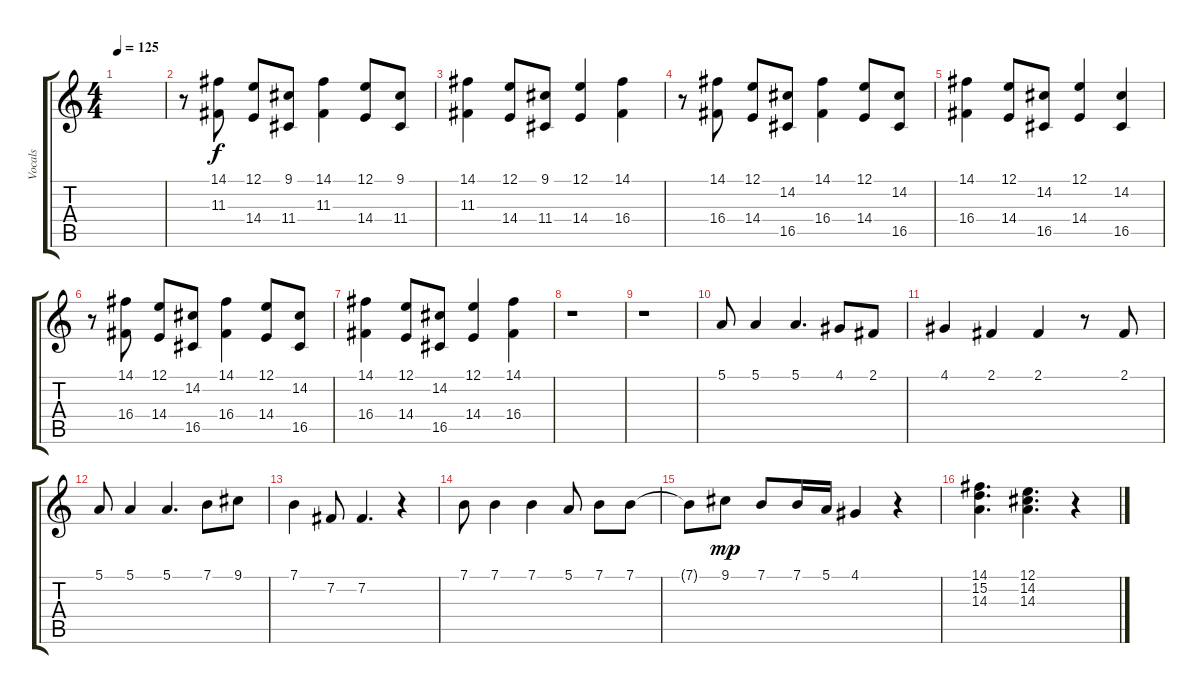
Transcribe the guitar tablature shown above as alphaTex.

\track ("Vocals" "Vocals") {instrument flute}
\staff {score tabs}
\tuning (E4 B3 G3 D3 A2 E2) {hide}
\ts (4 4)
\tempo 125
\clef g2
\ks c
|
r.8 (14.1 11.3).8 (12.1 14.4).8 (9.1 11.4).8 (14.1 11.3).4 (12.1 14.4).8 (9.1 11.4).8 |
(14.1 11.3).4 (12.1 14.4).8 (9.1 11.4).8 (12.1 14.4).4 (14.1 16.4).4 |
r.8 (14.1 16.4).8 (12.1 14.4).8 (14.2 16.5).8 (14.1 16.4).4 (12.1 14.4).8 (14.2 16.5).8 |
(14.1 16.4).4 (12.1 14.4).8 (14.2 16.5).8 (12.1 14.4).4 (14.2 16.5).4 |
r.8 (14.1 16.4).8 (12.1 14.4).8 (14.2 16.5).8 (14.1 16.4).4 (12.1 14.4).8 (14.2 16.5).8 |
(14.1 16.4).4 (12.1 14.4).8 (14.2 16.5).8 (12.1 14.4).4 (14.1 16.4).4 |
r.1 |
r.1 |
5.1.8 5.1.4 5.1.4{d} 4.1.8 2.1.8 |
4.1.4 2.1.4 2.1.4 r.8 2.1.8 |
5.1.8 5.1.4 5.1.4{d} 7.1.8 9.1.8 |
7.1.4 7.2.8 7.2.4{d} r.4 |
7.1.8 7.1.4 7.1.4 5.1.8 7.1.8 7.1.8 |
7.1{t}.8{dy f} 9.1.8{dy mp} 7.1.8 7.1.16 5.1.16 4.1.4 r.4 |
(14.1 15.2 14.3).4{d} (12.1 14.2 14.3).4{d} r.4
